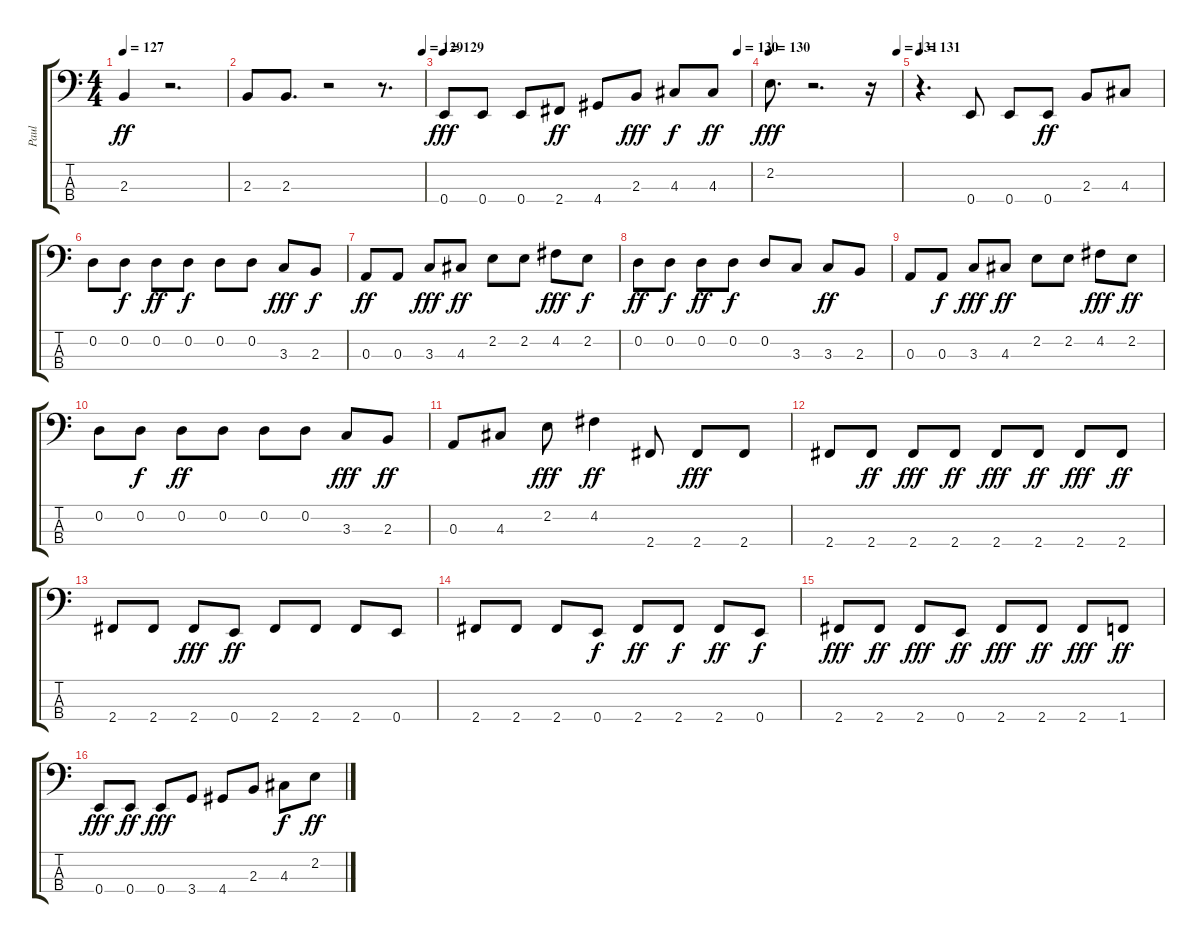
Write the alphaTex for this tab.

\track ("Paul" "Paul") {instrument acousticbass}
\staff {score tabs}
\tuning (G2 D2 A1 E1) {hide}
\ts (4 4)
\tempo 127
\clef f4
\ks c
2.3.4{dy ff} r.2{d} |
\tempo (129 0.9895833333333334)
2.3.8 2.3.8{d} r.2 r.8{d} |
\tempo (130 0.9583333333333334)
\tempo 129
0.4.8{dy fff} 0.4.8 0.4.8 2.4.8{dy ff} 4.4.8 2.3.8{dy fff} 4.3.8{dy f} 4.3.8{dy ff} |
\tempo 130
\tempo (131 0.96875)
2.2.8{d dy fff} r.2{d} r.16 |
\tempo 131
r.4{d} 0.4.8 0.4.8 0.4.8{dy ff} 2.3.8 4.3.8 |
0.2.8 0.2.8{dy f} 0.2.8{dy ff} 0.2.8{dy f} 0.2.8 0.2.8 3.3.8{dy fff} 2.3.8{dy f} |
0.3.8{dy ff} 0.3.8 3.3.8{dy fff} 4.3.8{dy ff} 2.2.8 2.2.8 4.2.8{dy fff} 2.2.8{dy f} |
0.2.8{dy ff} 0.2.8{dy f} 0.2.8{dy ff} 0.2.8{dy f} 0.2.8 3.3.8 3.3.8{dy ff} 2.3.8 |
0.3.8 0.3.8{dy f} 3.3.8{dy fff} 4.3.8{dy ff} 2.2.8 2.2.8 4.2.8{dy fff} 2.2.8{dy ff} |
0.2.8 0.2.8{dy f} 0.2.8{dy ff} 0.2.8 0.2.8 0.2.8 3.3.8{dy fff} 2.3.8{dy ff} |
0.3.8 4.3.8 2.2.8{dy fff} 4.2.4{dy ff} 2.4.8 2.4.8{dy fff} 2.4.8 |
2.4.8 2.4.8{dy ff} 2.4.8{dy fff} 2.4.8{dy ff} 2.4.8{dy fff} 2.4.8{dy ff} 2.4.8{dy fff} 2.4.8{dy ff} |
2.4.8 2.4.8 2.4.8{dy fff} 0.4.8{dy ff} 2.4.8 2.4.8 2.4.8 0.4.8 |
2.4.8 2.4.8 2.4.8 0.4.8{dy f} 2.4.8{dy ff} 2.4.8{dy f} 2.4.8{dy ff} 0.4.8{dy f} |
2.4.8{dy fff} 2.4.8{dy ff} 2.4.8{dy fff} 0.4.8{dy ff} 2.4.8{dy fff} 2.4.8{dy ff} 2.4.8{dy fff} 1.4.8{dy ff} |
0.4.8{dy fff} 0.4.8{dy ff} 0.4.8{dy fff} 3.4.8 4.4.8 2.3.8 4.3.8{dy f} 2.2.8{dy ff}
